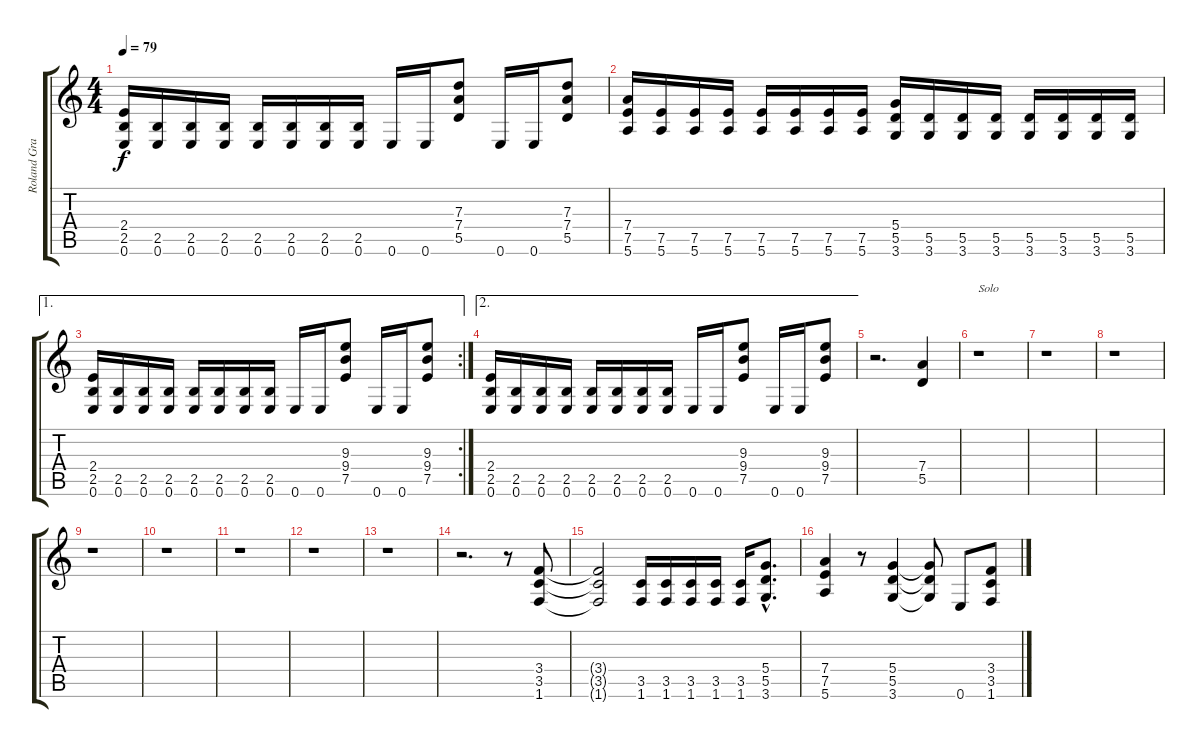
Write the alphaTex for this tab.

\track ("Roland Grapow" "Roland Gra") {instrument distortionguitar}
\staff {score tabs}
\tuning (E4 B3 G3 D3 A2 E2) {hide}
\ts (4 4)
\tempo 79
\clef g2
\ks c
(2.4 2.5 0.6).16{dy f} (2.5 0.6).16 (2.5 0.6).16 (2.5 0.6).16 (2.5 0.6).16 (2.5 0.6).16 (2.5 0.6).16 (2.5 0.6).16 0.6.16 0.6.16 (7.3 7.4 5.5).8 0.6.16 0.6.16 (7.3 7.4 5.5).8 |
(7.4 7.5 5.6).16 (7.5 5.6).16 (7.5 5.6).16 (7.5 5.6).16 (7.5 5.6).16 (7.5 5.6).16 (7.5 5.6).16 (7.5 5.6).16 (5.4 5.5 3.6).16 (5.5 3.6).16 (5.5 3.6).16 (5.5 3.6).16 (5.5 3.6).16 (5.5 3.6).16 (5.5 3.6).16 (5.5 3.6).16 |
\ae 1
\rc 2
(2.4 2.5 0.6).16 (2.5 0.6).16 (2.5 0.6).16 (2.5 0.6).16 (2.5 0.6).16 (2.5 0.6).16 (2.5 0.6).16 (2.5 0.6).16 0.6.16 0.6.16 (9.3 9.4 7.5).8 0.6.16 0.6.16 (9.3 9.4 7.5).8 |
\ae 2
(2.4 2.5 0.6).16 (2.5 0.6).16 (2.5 0.6).16 (2.5 0.6).16 (2.5 0.6).16 (2.5 0.6).16 (2.5 0.6).16 (2.5 0.6).16 0.6.16 0.6.16 (9.3 9.4 7.5).8 0.6.16 0.6.16 (9.3 9.4 7.5).8 |
r.2{d} (7.4 5.5).4 |
r.1{txt "Solo"} |
r.1 |
r.1 |
r.1 |
r.1 |
r.1 |
r.1 |
r.1 |
r.2{d} r.8 (3.4 3.5 1.6).8 |
(3.4{t} 3.5{t} 1.6{t}).2 (3.5 1.6).16 (3.5 1.6).16 (3.5 1.6).16 (3.5 1.6).16 (3.5 1.6).16 (5.4{hac} 5.5{hac} 3.6{hac}).8{d} |
(7.4 7.5 5.6).4 r.8 (5.4 5.5 3.6).4 (5.4{t} 5.5{t} 3.6{t}).8 0.6.8 (3.4 3.5 1.6).8
